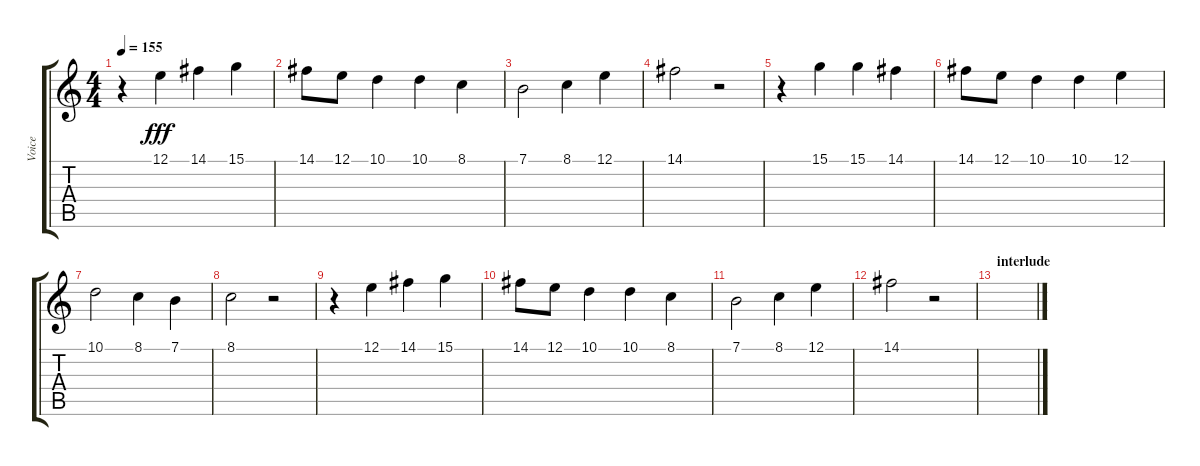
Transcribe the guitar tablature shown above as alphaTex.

\track ("Voice" "Voice") {instrument choiraahs}
\staff {score tabs}
\tuning (E4 B3 G3 D3 A2 E2) {hide}
\ts (4 4)
\tempo 155
\clef g2
\ks c
r.4{dy fff} 12.1.4 14.1.4 15.1.4 |
14.1.8 12.1.8 10.1.4 10.1.4 8.1.4 |
7.1.2 8.1.4 12.1.4 |
14.1.2 r.2 |
r.4 15.1.4 15.1.4 14.1.4 |
14.1.8 12.1.8 10.1.4 10.1.4 12.1.4 |
10.1.2 8.1.4 7.1.4 |
8.1.2 r.2 |
r.4 12.1.4 14.1.4 15.1.4 |
14.1.8 12.1.8 10.1.4 10.1.4 8.1.4 |
7.1.2 8.1.4 12.1.4 |
14.1.2 r.2 |
\section ("" "interlude")
